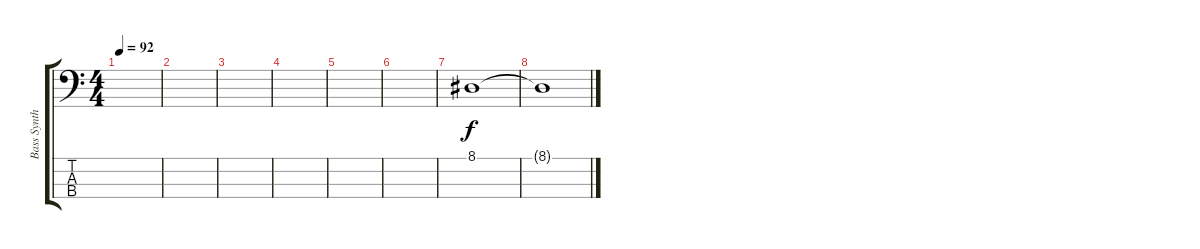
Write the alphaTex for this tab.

\track ("Bass Synth (Rick Wright)" "Bass Synth") {instrument stringensemble1}
\staff {score tabs}
\tuning (G2 D2 A1 E1) {hide}
\ts (4 4)
\tempo 92
\clef f4
\ks c
|
|
|
|
|
|
8.1.1 |
8.1{t}.1
